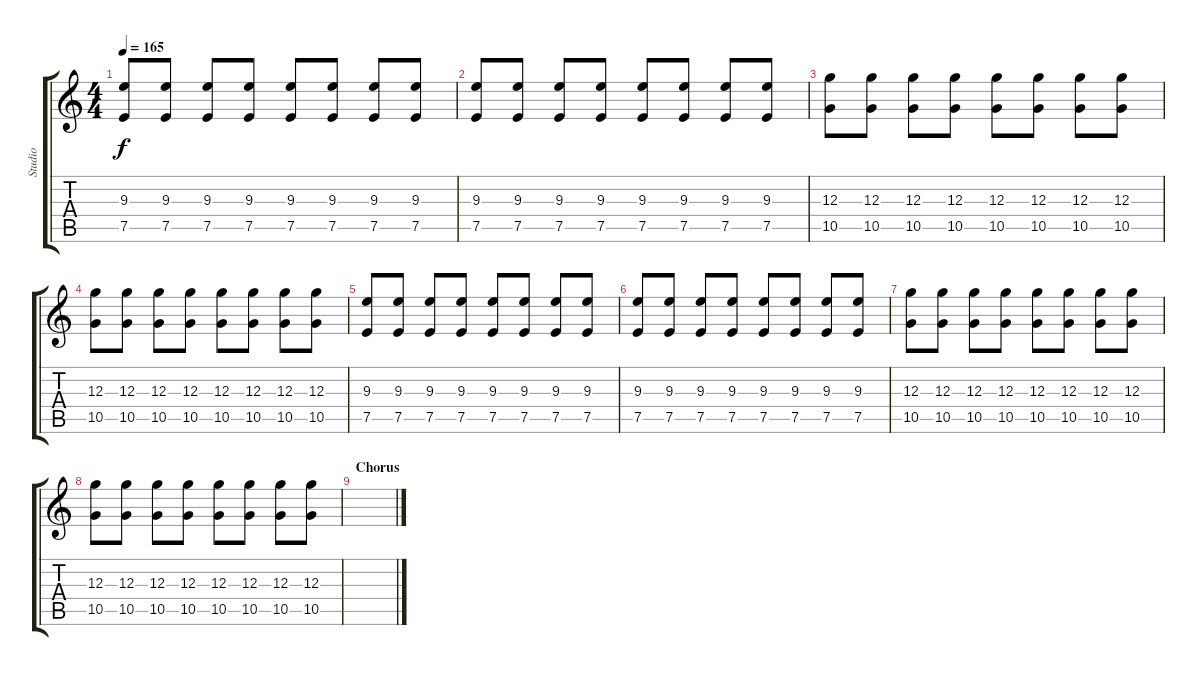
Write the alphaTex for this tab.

\track ("Studio" "Studio") {instrument distortionguitar}
\staff {score tabs}
\tuning (E4 B3 G3 D3 A2 E2) {hide}
\ts (4 4)
\tempo 165
\clef g2
\ks c
(9.3 7.5).8{dy f volume 10 instrument distortionguitar} (9.3 7.5).8 (9.3 7.5).8 (9.3 7.5).8 (9.3 7.5).8 (9.3 7.5).8 (9.3 7.5).8 (9.3 7.5).8 |
(9.3 7.5).8 (9.3 7.5).8 (9.3 7.5).8 (9.3 7.5).8 (9.3 7.5).8 (9.3 7.5).8 (9.3 7.5).8 (9.3 7.5).8 |
(12.3 10.5).8 (12.3 10.5).8 (12.3 10.5).8 (12.3 10.5).8 (12.3 10.5).8 (12.3 10.5).8 (12.3 10.5).8 (12.3 10.5).8 |
(12.3 10.5).8 (12.3 10.5).8 (12.3 10.5).8 (12.3 10.5).8 (12.3 10.5).8 (12.3 10.5).8 (12.3 10.5).8 (12.3 10.5).8 |
(9.3 7.5).8 (9.3 7.5).8 (9.3 7.5).8 (9.3 7.5).8 (9.3 7.5).8 (9.3 7.5).8 (9.3 7.5).8 (9.3 7.5).8 |
(9.3 7.5).8 (9.3 7.5).8 (9.3 7.5).8 (9.3 7.5).8 (9.3 7.5).8 (9.3 7.5).8 (9.3 7.5).8 (9.3 7.5).8 |
(12.3 10.5).8 (12.3 10.5).8 (12.3 10.5).8 (12.3 10.5).8 (12.3 10.5).8 (12.3 10.5).8 (12.3 10.5).8 (12.3 10.5).8 |
(12.3 10.5).8 (12.3 10.5).8 (12.3 10.5).8 (12.3 10.5).8 (12.3 10.5).8 (12.3 10.5).8 (12.3 10.5).8 (12.3 10.5).8 |
\section ("" "Chorus")
